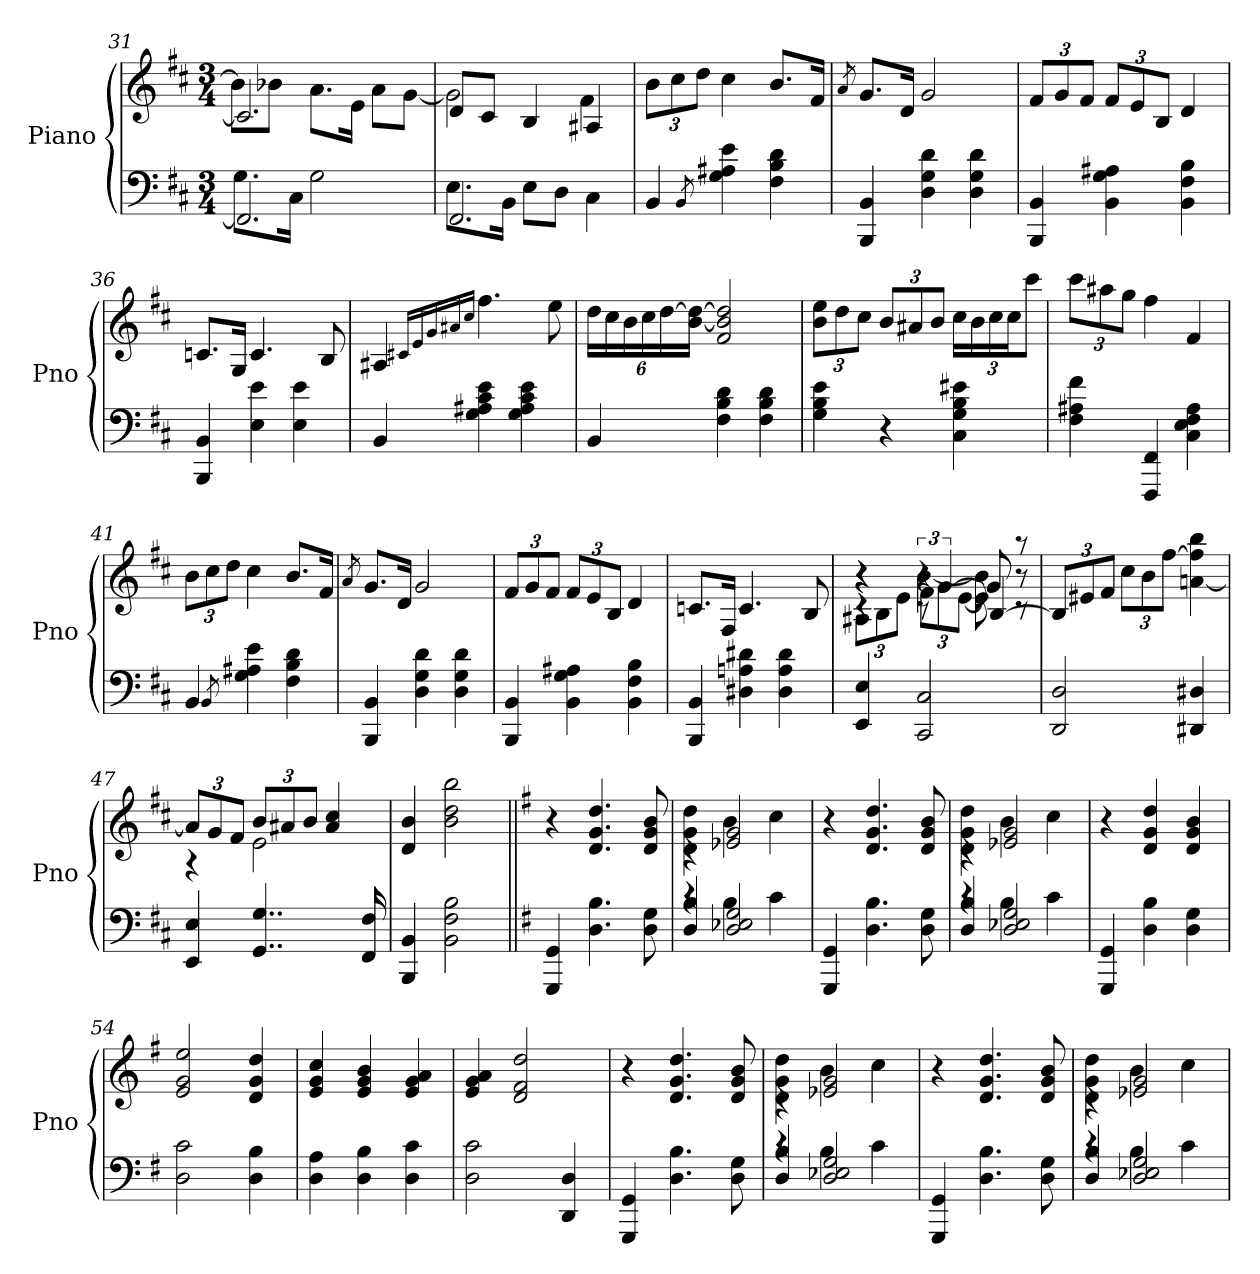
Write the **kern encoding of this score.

**kern	**kern
*part1	*part1
*staff2	*staff1
*I"Piano	*
*I'Pno	*
*clefF4	*clefG2
*k[f#c#]	*k[f#c#]
*b:	*b:
*M3/4	*M3/4
=31	=31
*^	*^
2.FF#]	8.GL	2.c#]	8bL]
.	.	.	8b-XJ
.	16C#Jk	.	.
.	2G	.	8.aL
.	.	.	16eJk
.	.	.	8aL
.	.	.	[8gJ
=32	=32	=32	=32
2.FF#	8.EL	8dL	2g]
.	.	8c#J	.
.	16BBJk	.	.
.	8EL	4B	.
.	8DJ	.	.
.	4C#	4A#X	4f#
*v	*v	*	*
*	*v	*v
=33	=33
4BB	12bL
.	12cc#
.	12ddJ
8qBB	.
4G 4A#X 4e	4cc#
4F# 4B 4d	8.bL
.	16f#Jk
=34	=34
.	8qa
4BBB 4BB	8.gL
.	16dJk
4D 4G 4d	2g
4D 4G 4d	.
=35	=35
4BBB 4BB	12f#L
.	12g
.	12f#J
4BB 4G 4A#X	12f#L
.	12e
.	12BJ
4BB 4F# 4B	4d
=36	=36
4BBB 4BB	8.cnL
.	16GJk
4E 4e	4.c
4E 4e	.
.	8B
=37	=37
4BB	4A#X
.	16qc#XLL
.	16qe
.	16qg
.	16qa#X
.	16qcc#JJ
4G 4A#X 4c# 4e	4.ff#
4G 4A# 4c# 4e	.
.	8ee
=38	=38
4BB	24ddLL
.	24cc#
.	24b
.	24cc#
.	[24dd
.	[24b 24dd_JJ
4F# 4B 4d	2f# 2b] 2dd]
4F# 4B 4d	.
=39	=39
4G 4B 4e	12b 12eeL
.	12dd
.	12cc#J
4r	12bL
.	12a#X
.	12bJ
4C# 4G 4B 4e#X	24cc#LL
.	24b
.	24cc#
.	24cc#J
.	12ccc#J
=40	=40
4F# 4A#X 4f#	12ccc#L
.	12aa#X
.	12ggJ
4FFF# 4FF#	4ff#
4C# 4E 4F# 4A#	4f#
=41	=41
4BB	12bL
.	12cc#
.	12ddJ
8qBB	.
4G 4A#X 4e	4cc#
4F# 4B 4d	8.bL
.	16f#Jk
=42	=42
.	8qa
4BBB 4BB	8.gL
.	16dJk
4D 4G 4d	2g
4D 4G 4d	.
=43	=43
4BBB 4BB	12f#L
.	12g
.	12f#J
4BB 4G 4A#X	12f#L
.	12e
.	12BJ
4BB 4F# 4B	4d
=44	=44
4BBB 4BB	8.cnL
.	16F#Jk
4D#X 4An 4d#X	4.c
4D# 4A 4d#	.
.	8B
=45	=45
*	*^
*	*	*^
*	*	*	*^
4EE 4E	4r	4r	4rc	12A#XL
.	.	.	.	12B
.	.	.	.	12eJ
2CC# 2C#	4r	[4b	12rc	12f#L
.	.	.	[6g	12g
.	.	.	.	[12eJ
.	[4B	8b]	8g]	8e]
.	.	8r	8rc	8raa
*	*v	*v	*v	*v
=46	=46
2DD 2D	12BL]
.	12e#X
.	12f#J
.	12cc#L
.	12b
.	[12ff#J
4DD#X 4D#X	[4an 4ff#] 4bb
=47	=47
*	*^
4EE 4E	12aL]	4r
.	12g	.
.	12f#J	.
4..GG 4..G	12bL	2e
.	12a#X	.
.	12bJ	.
.	4a# 4cc#	.
16FF# 16F#	.	.
*	*v	*v
=48	=48
4BBB 4BB	4d 4b
2BB 2F# 2B	2b 2dd 2bb
=49||	=49||
*k[f#]	*k[f#]
4GGG 4GG	4r
4.D 4.B	4.d 4.g 4.dd
8D 8G	8d 8g 8b
=50	=50
*^	*^
4D 4B	4rc	4rc	4d 4g 4dd
2D 2E-X 2G	4B	2e-X 2g	4b
.	4c	.	4cc
*v	*v	*	*
*	*v	*v
=51	=51
4GGG 4GG	4r
4.D 4.B	4.d 4.g 4.dd
8D 8G	8d 8g 8b
=52	=52
*^	*^
4D 4B	4rc	4rc	4d 4g 4dd
2D 2E-X 2G	4B	2e-X 2g	4b
.	4c	.	4cc
*v	*v	*	*
*	*v	*v
=53	=53
4GGG 4GG	4r
4D 4B	4d 4g 4dd
4D 4G	4d 4g 4b
=54	=54
2D 2c	2e 2g 2ee
4D 4B	4d 4g 4dd
=55	=55
4D 4A	4e 4g 4cc
4D 4B	4e 4g 4b
4D 4c	4e 4g 4a
=56	=56
2D 2c	4e 4g 4a
.	2d 2f# 2dd
4DD 4D	.
=57	=57
4GGG 4GG	4r
4.D 4.B	4.d 4.g 4.dd
8D 8G	8d 8g 8b
=58	=58
*^	*^
4D 4B	4rc	4rc	4d 4g 4dd
2D 2E-X 2G	4B	2e-X 2g	4b
.	4c	.	4cc
*v	*v	*	*
*	*v	*v
=59	=59
4GGG 4GG	4r
4.D 4.B	4.d 4.g 4.dd
8D 8G	8d 8g 8b
=60	=60
*^	*^
4D 4B	4rc	4rc	4d 4g 4dd
2D 2E-X 2G	4B	2e-X 2g	4b
.	4c	.	4cc
*v	*v	*	*
*	*v	*v
=	=
*-	*-
